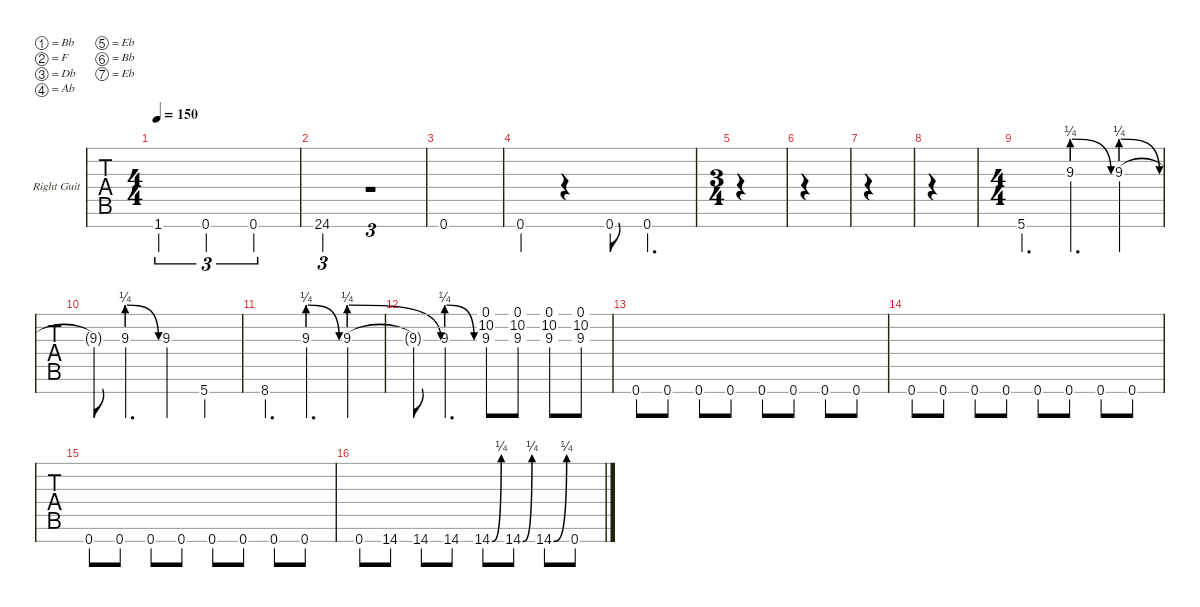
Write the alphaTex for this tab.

\defaultSystemsLayout 4
\hideDynamics
\bracketExtendMode nobrackets
\firstSystemTrackNameOrientation horizontal
\track ("Right Guitar" "Right Guit") {instrument distortionguitar}
\staff {tabs}
\tuning (Bb3 F3 Db3 Ab2 Eb2 Bb1 Eb1)
\ts (4 4)
\tempo 150
\clef g2
\ks c
1.7.2{tu (3 2) dy mf} 0.7{acc #}.2{tu (3 2)} 0.7{acc #}.2{tu (3 2)} |
24.7{acc #}.2{tu (3 2)} r.1{tu (3 2)} |
0.7{acc #}.1 |
0.7{acc #}.4 r.4 0.7{acc #}.8 0.7{acc #}.4{d} |
\ts (3 4)
\beaming (8 2 2 2)
|
|
|
|
\ts (4 4)
\beaming (8 2 2 2 2)
5.7{acc #}.4{d} 9.3{be (prebendrelease 0 1 15 0) acc #}.4{d} 9.3{be (prebendrelease 0 1 15 0) acc #}.4 |
9.3{t acc #}.8 9.3{be (prebendrelease 0 1 15 0) acc #}.4{d} 9.3{acc #}.4 5.7{acc #}.4 |
8.7.4{d} 9.3{be (prebendrelease 0 1 15 0) acc #}.4{d} 9.3{be (prebendrelease 0 1 15 0) acc #}.4 |
9.3{t acc #}.8 9.3{be (prebendrelease 0 1 15 0) acc #}.4{d} (9.3{acc #} 10.2{acc #} 0.1{acc #}).8 (9.3{acc #} 10.2{acc #} 0.1{acc #}).8 (9.3{acc #} 10.2{acc #} 0.1{acc #}).8 (9.3{acc #} 10.2{acc #} 0.1{acc #}).8 |
0.7{acc #}.8 0.7{acc #}.8 0.7{acc #}.8 0.7{acc #}.8 0.7{acc #}.8 0.7{acc #}.8 0.7{acc #}.8 0.7{acc #}.8 |
0.7{acc #}.8 0.7{acc #}.8 0.7{acc #}.8 0.7{acc #}.8 0.7{acc #}.8 0.7{acc #}.8 0.7{acc #}.8 0.7{acc #}.8 |
0.7{acc #}.8 0.7{acc #}.8 0.7{acc #}.8 0.7{acc #}.8 0.7{acc #}.8 0.7{acc #}.8 0.7{acc #}.8 0.7{acc #}.8 |
0.7{acc #}.8 14.7.8 14.7.8 14.7.8 14.7{be (bend 0 0 13.2 1)}.8 14.7{be (bend 0 0 15 1)}.8 14.7{be (bend 0 0 15.6 1)}.8 0.7{acc #}.8
